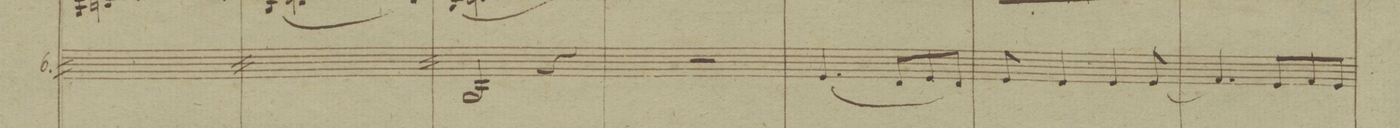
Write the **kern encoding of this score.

**kern	**dynam	**dynam
*I"6.	*	*
*clefG2	*	*
*k[b-]	*	*
*M3/4	*	*
8G/L	.	.
8Bn/	.	.
8d/	.	.
8g/	.	.
8e/	.	.
8c/J	.	.
=23	=23	=23
(8G/L	.	.
8Bn/	.	.
8d/	.	.
8g/	.	.
8d/	.	.
8B/J)	.	.
=24	=24	=24
2G/	.	.
4r	.	.
=25	=25	=25
2.r	.	.
=26	=26	=26
*Xtremolo	*	*
(4.e/	.	.
8d/L	.	.
8e/	.	.
8d/J)	.	.
=27	=27	=27
8e/	.	.
4e/	.	.
4e/	.	.
(8e/	.	.
=28	=28	=28
4.f/)	.	.
8e/L	.	.
8f/	.	.
8e/J	.	.
=29	=29	=29
*-	*-	*-
